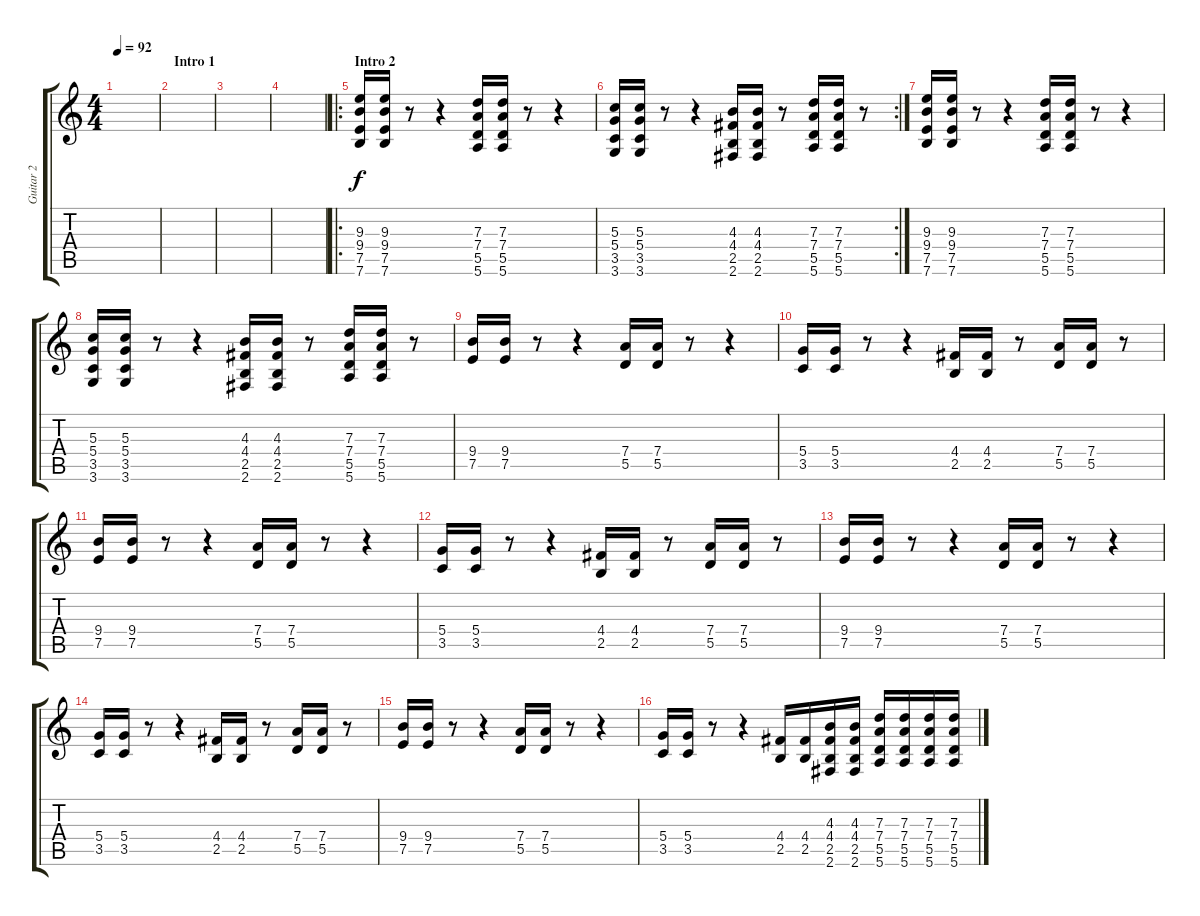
\track ("Guitar 2" "Guitar 2") {instrument overdrivenguitar}
\staff {score tabs}
\tuning (E4 B3 G3 D3 A2 E2) {hide}
\ts (4 4)
\tempo 92
\clef g2
\ks c
|
\section ("" "Intro 1")
|
|
|
\ro
\section ("" "Intro 2")
(9.3 9.4 7.5 7.6).16 (9.3 9.4 7.5 7.6).16 r.8 r.4 (7.3 7.4 5.5 5.6).16 (7.3 7.4 5.5 5.6).16 r.8 r.4 |
\rc 2
(5.3 5.4 3.5 3.6).16 (5.3 5.4 3.5 3.6).16 r.8 r.4 (4.3 4.4 2.5 2.6).16 (4.3 4.4 2.5 2.6).16 r.8 (7.3 7.4 5.5 5.6).16 (7.3 7.4 5.5 5.6).16 r.8 |
(9.3 9.4 7.5 7.6).16 (9.3 9.4 7.5 7.6).16 r.8 r.4 (7.3 7.4 5.5 5.6).16 (7.3 7.4 5.5 5.6).16 r.8 r.4 |
(5.3 5.4 3.5 3.6).16 (5.3 5.4 3.5 3.6).16 r.8 r.4 (4.3 4.4 2.5 2.6).16 (4.3 4.4 2.5 2.6).16 r.8 (7.3 7.4 5.5 5.6).16 (7.3 7.4 5.5 5.6).16 r.8 |
(9.4 7.5).16 (9.4 7.5).16 r.8 r.4 (7.4 5.5).16 (7.4 5.5).16 r.8 r.4 |
(5.4 3.5).16 (5.4 3.5).16 r.8 r.4 (4.4 2.5).16 (4.4 2.5).16 r.8 (7.4 5.5).16 (7.4 5.5).16 r.8 |
(9.4 7.5).16 (9.4 7.5).16 r.8 r.4 (7.4 5.5).16 (7.4 5.5).16 r.8 r.4 |
(5.4 3.5).16 (5.4 3.5).16 r.8 r.4 (4.4 2.5).16 (4.4 2.5).16 r.8 (7.4 5.5).16 (7.4 5.5).16 r.8 |
(9.4 7.5).16 (9.4 7.5).16 r.8 r.4 (7.4 5.5).16 (7.4 5.5).16 r.8 r.4 |
(5.4 3.5).16 (5.4 3.5).16 r.8 r.4 (4.4 2.5).16 (4.4 2.5).16 r.8 (7.4 5.5).16 (7.4 5.5).16 r.8 |
(9.4 7.5).16 (9.4 7.5).16 r.8 r.4 (7.4 5.5).16 (7.4 5.5).16 r.8 r.4 |
(5.4 3.5).16 (5.4 3.5).16 r.8 r.4 (4.4 2.5).16 (4.4 2.5).16 (4.3 4.4 2.5 2.6).16 (4.3 4.4 2.5 2.6).16 (7.3 7.4 5.5 5.6).16 (7.3 7.4 5.5 5.6).16 (7.3 7.4 5.5 5.6).16 (7.3 7.4 5.5 5.6).16
